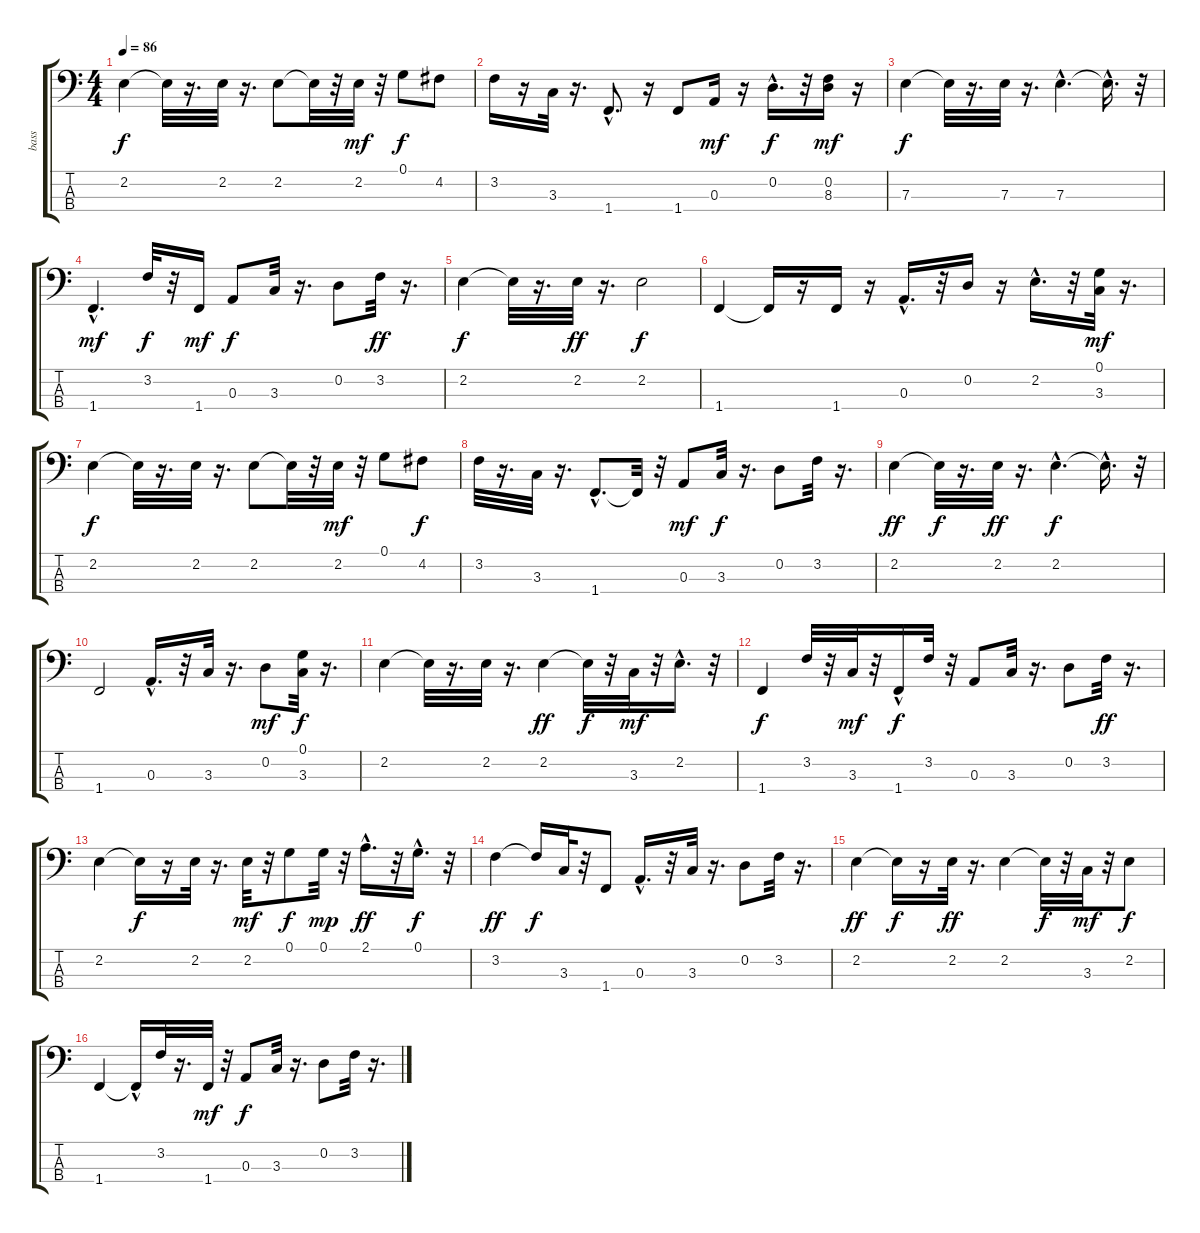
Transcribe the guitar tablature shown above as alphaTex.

\track ("bass" "bass") {instrument electricbassfinger}
\staff {score tabs}
\tuning (G2 D2 A1 E1) {hide}
\ts (4 4)
\tempo 86
\clef f4
\ks c
2.2.4{dy f} 2.2{t}.32 r.16{d} 2.2.32 r.16{d} 2.2.8 2.2{t}.32 r.32 2.2.32{dy mf} r.32 0.1.8{dy f} 4.2.8 |
3.2.16 r.16 3.3.32 r.16{d} 1.4{hac}.8{d} r.16 1.4.8 0.3.16{dy mf} r.16 0.2{hac}.16{d dy f} r.32 (0.2 8.3).16{dy mf} r.16 |
7.3.4{dy f} 7.3{t}.32 r.16{d} 7.3.32 r.16{d} 7.3{hac}.4{d} 7.3{hac t}.16{d} r.32 |
1.4{hac}.4{d dy mf} 3.2.32{dy f} r.32 1.4.16{dy mf} 0.3.8{dy f} 3.3.32 r.16{d} 0.2.8 3.2.32{dy ff} r.16{d} |
2.2.4{dy f} 2.2{t}.32 r.16{d} 2.2.32{dy ff} r.16{d} 2.2.2{dy f} |
1.4.4 1.4{t}.16 r.16 1.4.16 r.16 0.3{hac}.16{d} r.32 0.2.16 r.16 2.2{hac}.16{d} r.32 (0.1 3.3).32{dy mf} r.16{d} |
2.2.4{dy f} 2.2{t}.32 r.16{d} 2.2.32 r.16{d} 2.2.8 2.2{t}.32 r.32 2.2.32{dy mf} r.32 0.1.8 4.2.8{dy f} |
3.2.32 r.16{d} 3.3.32 r.16{d} 1.4{hac}.8{d} 1.4{t}.32 r.32 0.3.8{dy mf} 3.3.32{dy f} r.16{d} 0.2.8 3.2.32 r.16{d} |
2.2.4{dy ff} 2.2{t}.32{dy f} r.16{d} 2.2.32{dy ff} r.16{d} 2.2{hac}.4{d dy f} 2.2{hac t}.16{d} r.32 |
1.4.2 0.3{hac}.16{d} r.32 3.3.32 r.16{d} 0.2.8{dy mf} (0.1 3.3).32{dy f} r.16{d} |
2.2.4 2.2{t}.32 r.16{d} 2.2.32 r.16{d} 2.2.4{dy ff} 2.2{t}.32{dy f} r.32 3.3.32{dy mf} r.32 2.2{hac}.16{d} r.32 |
1.4.4{dy f} 3.2.32 r.32 3.3.32{dy mf} r.32 1.4{hac}.16{dy f} 3.2.32 r.32 0.3.8 3.3.32 r.16{d} 0.2.8 3.2.32{dy ff} r.16{d} |
2.2.4 2.2{t}.16{dy f} r.16 2.2.32 r.16{d} 2.2.32{dy mf} r.32 0.1.8{dy f} 0.1.32{dy mp} r.32 2.1{hac}.16{d dy ff} r.32 0.1{hac}.16{d dy f} r.32 |
3.2.4{dy ff} 3.2{t}.16{dy f} 3.3.32 r.32 1.4.8 0.3{hac}.16{d} r.32 3.3.32 r.16{d} 0.2.8 3.2.32 r.16{d} |
2.2.4{dy ff} 2.2{t}.16{dy f} r.16 2.2.32{dy ff} r.16{d} 2.2.4 2.2{t}.32{dy f} r.32 3.3.32{dy mf} r.32 2.2.8{dy f} |
1.4.4 1.4{hac t}.16 3.2.32 r.16{d} 1.4.32{dy mf} r.32 0.3.8{dy f} 3.3.32 r.16{d} 0.2.8 3.2.32 r.16{d}
